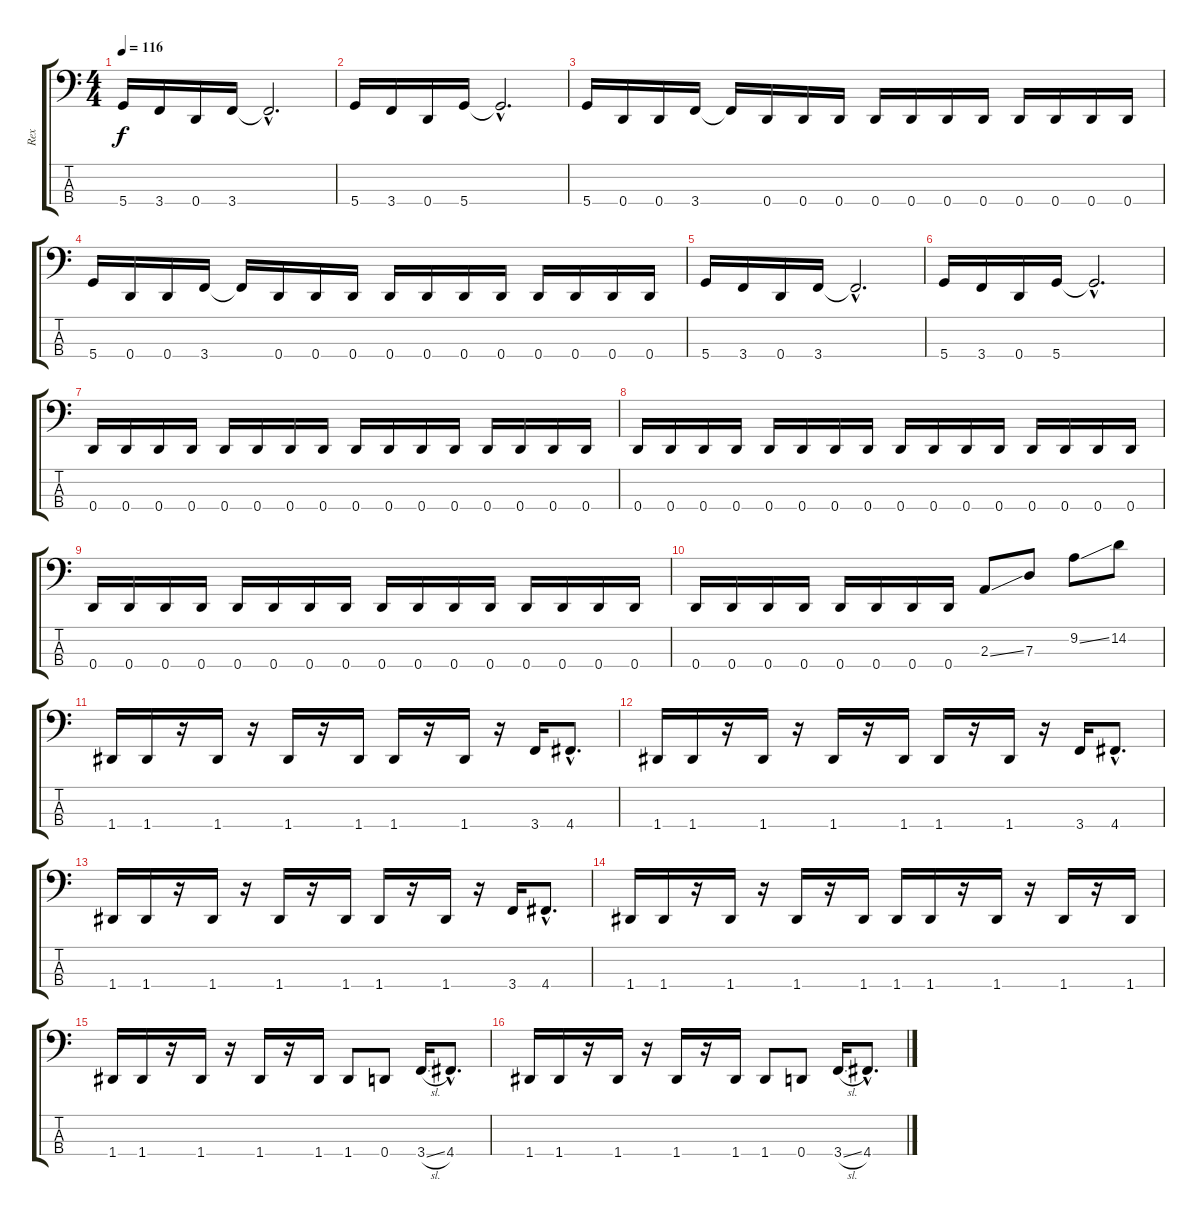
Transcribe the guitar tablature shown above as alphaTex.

\track ("Rex" "Rex") {instrument electricbasspick}
\staff {score tabs}
\tuning (F2 C2 G1 D1) {hide}
\ts (4 4)
\tempo 116
\clef f4
\ks c
5.4.16{dy f} 3.4.16 0.4.16 3.4.16 3.4{hac t}.2{d} |
5.4.16 3.4.16 0.4.16 5.4.16 5.4{hac t}.2{d} |
5.4.16 0.4.16 0.4.16 3.4.16 3.4{t}.16 0.4.16 0.4.16 0.4.16 0.4.16 0.4.16 0.4.16 0.4.16 0.4.16 0.4.16 0.4.16 0.4.16 |
5.4.16 0.4.16 0.4.16 3.4.16 3.4{t}.16 0.4.16 0.4.16 0.4.16 0.4.16 0.4.16 0.4.16 0.4.16 0.4.16 0.4.16 0.4.16 0.4.16 |
5.4.16 3.4.16 0.4.16 3.4.16 3.4{hac t}.2{d} |
5.4.16 3.4.16 0.4.16 5.4.16 5.4{hac t}.2{d} |
0.4.16 0.4.16 0.4.16 0.4.16 0.4.16 0.4.16 0.4.16 0.4.16 0.4.16 0.4.16 0.4.16 0.4.16 0.4.16 0.4.16 0.4.16 0.4.16 |
0.4.16 0.4.16 0.4.16 0.4.16 0.4.16 0.4.16 0.4.16 0.4.16 0.4.16 0.4.16 0.4.16 0.4.16 0.4.16 0.4.16 0.4.16 0.4.16 |
0.4.16 0.4.16 0.4.16 0.4.16 0.4.16 0.4.16 0.4.16 0.4.16 0.4.16 0.4.16 0.4.16 0.4.16 0.4.16 0.4.16 0.4.16 0.4.16 |
0.4.16 0.4.16 0.4.16 0.4.16 0.4.16 0.4.16 0.4.16 0.4.16 2.3{ss}.8 7.3.8 9.2{ss}.8 14.2.8 |
1.4.16 1.4.16 r.16 1.4.16 r.16 1.4.16 r.16 1.4.16 1.4.16 r.16 1.4.16 r.16 3.4.16 4.4{hac}.8{d} |
1.4.16 1.4.16 r.16 1.4.16 r.16 1.4.16 r.16 1.4.16 1.4.16 r.16 1.4.16 r.16 3.4.16 4.4{hac}.8{d} |
1.4.16 1.4.16 r.16 1.4.16 r.16 1.4.16 r.16 1.4.16 1.4.16 r.16 1.4.16 r.16 3.4.16 4.4{hac}.8{d} |
1.4.16 1.4.16 r.16 1.4.16 r.16 1.4.16 r.16 1.4.16 1.4.16 1.4.16 r.16 1.4.16 r.16 1.4.16 r.16 1.4.16 |
1.4.16 1.4.16 r.16 1.4.16 r.16 1.4.16 r.16 1.4.16 1.4.8 0.4.8 3.4{sl}.16 4.4{hac}.8{d} |
1.4.16 1.4.16 r.16 1.4.16 r.16 1.4.16 r.16 1.4.16 1.4.8 0.4.8 3.4{sl}.16 4.4{hac}.8{d}
